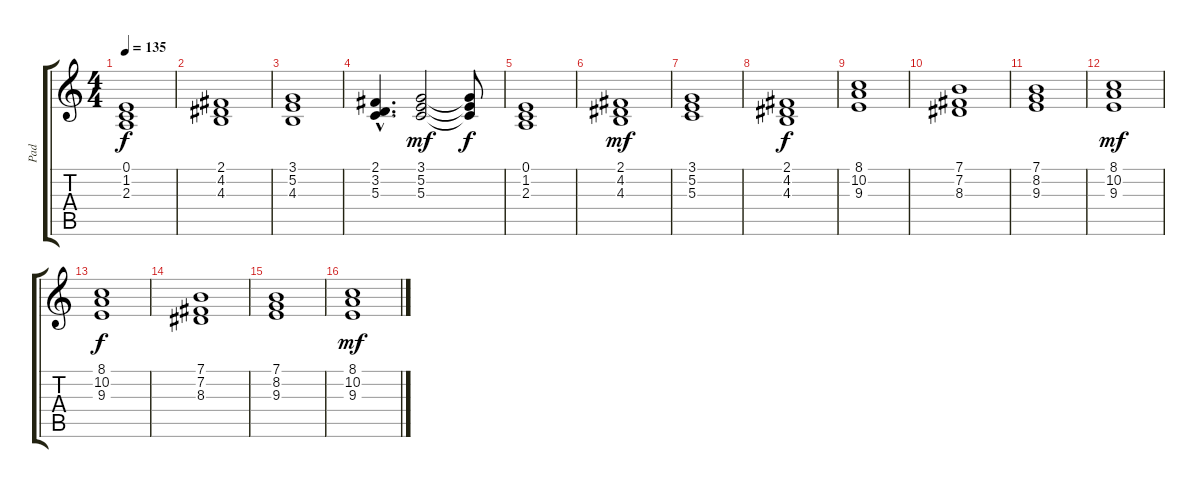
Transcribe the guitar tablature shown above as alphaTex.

\track ("Pad" "Pad") {instrument pad5bowed}
\staff {score tabs}
\tuning (E4 B3 G3 D3 A2 E2) {hide}
\ts (4 4)
\tempo 135
\clef g2
\ks c
(0.1 1.2 2.3).1{dy f} |
(2.1 4.2 4.3).1 |
(3.1 5.2 4.3).1 |
(2.1{hac} 3.2{hac} 5.3{hac}).4{d} (3.1 5.2 5.3).2{dy mf} (3.1{t} 5.2{t} 5.3{t}).8{dy f} |
(0.1 1.2 2.3).1 |
(2.1 4.2 4.3).1{dy mf} |
(3.1 5.2 5.3).1 |
(2.1 4.2 4.3).1{dy f} |
(8.1 10.2 9.3).1 |
(7.1 7.2 8.3).1 |
(7.1 8.2 9.3).1 |
(8.1 10.2 9.3).1{dy mf} |
(8.1 10.2 9.3).1{dy f} |
(7.1 7.2 8.3).1 |
(7.1 8.2 9.3).1 |
(8.1 10.2 9.3).1{dy mf}
